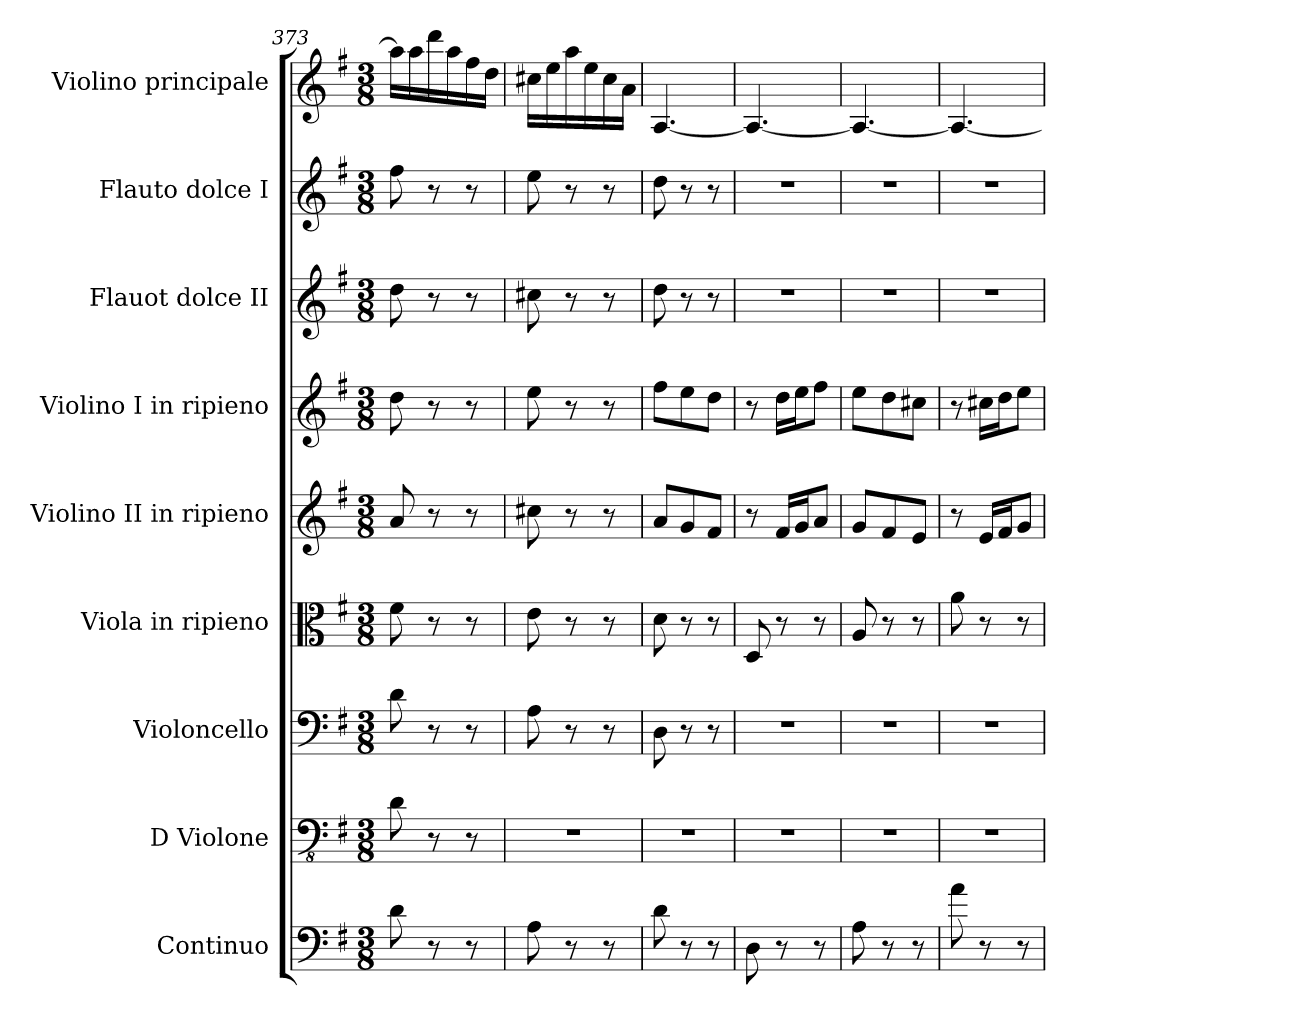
**kern	**kern	**kern	**kern	**kern	**kern	**kern	**kern	**kern
*part9	*part8	*part7	*part6	*part5	*part4	*part3	*part2	*part1
*staff9	*staff8	*staff7	*staff6	*staff5	*staff4	*staff3	*staff2	*staff1
*I"Continuo	*I"D Violone	*I"Violoncello	*I"Viola in ripieno	*I"Violino II in ripieno	*I"Violino I in ripieno	*I"Flauot dolce II	*I"Flauto dolce I	*I"Violino principale
*I'Cont.	*I'D Vne.	*I'Vc.	*I'Vla.	*I'Vln. II	*I'Vln. I	*I'Fl. II	*I'Fl. I	*I'Vln. p.
*clefF4	*clefFv4	*clefF4	*clefC3	*clefG2	*clefG2	*clefG2	*clefG2	*clefG2
*	*ITrd7c12	*	*	*	*	*	*	*
*k[f#]	*k[f#]	*k[f#]	*k[f#]	*k[f#]	*k[f#]	*k[f#]	*k[f#]	*k[f#]
*M3/8	*M3/8	*M3/8	*M3/8	*M3/8	*M3/8	*M3/8	*M3/8	*M3/8
=373	=373	=373	=373	=373	=373	=373	=373	=373
8d\	8DD\	8d\	8f#\	8a/	8dd\	8dd\	8ff#\	16aa\LL]
.	.	.	.	.	.	.	.	16aa\
8r	8r	8r	8r	8r	8r	8r	8r	16ddd\
.	.	.	.	.	.	.	.	16aa\
8r	8r	8r	8r	8r	8r	8r	8r	16ff#\
.	.	.	.	.	.	.	.	16dd\JJ
!!LO:PB:g=z
=374	=374	=374	=374	=374	=374	=374	=374	=374
8A\	4.r	8A\	8e\	8cc#X\	8ee\	8cc#X\	8ee\	16cc#X\LL
.	.	.	.	.	.	.	.	16ee\
8r	.	8r	8r	8r	8r	8r	8r	16aa\
.	.	.	.	.	.	.	.	16ee\
8r	.	8r	8r	8r	8r	8r	8r	16cc#\
.	.	.	.	.	.	.	.	16a\JJ
=375	=375	=375	=375	=375	=375	=375	=375	=375
8d\	4.r	8D\	8d\	8a/L	8ff#\L	8dd\	8dd\	[4.A/
8r	.	8r	8r	8g/	8ee\	8r	8r	.
8r	.	8r	8r	8f#/J	8dd\J	8r	8r	.
=376	=376	=376	=376	=376	=376	=376	=376	=376
8D\	4.r	4.r	8D/	8r	8r	4.r	4.r	4.A/_
8r	.	.	8r	16f#/LL	16dd\LL	.	.	.
.	.	.	.	16g/J	16ee\J	.	.	.
8r	.	.	8r	8a/J	8ff#\J	.	.	.
=377	=377	=377	=377	=377	=377	=377	=377	=377
8A\	4.r	4.r	8A/	8g/L	8ee\L	4.r	4.r	4.A/_
8r	.	.	8r	8f#/	8dd\	.	.	.
8r	.	.	8r	8e/J	8cc#X\J	.	.	.
=378	=378	=378	=378	=378	=378	=378	=378	=378
8a\	4.r	4.r	8a\	8r	8r	4.r	4.r	4.A/_
8r	.	.	8r	16e/LL	16cc#X\LL	.	.	.
.	.	.	.	16f#/J	16dd\J	.	.	.
8r	.	.	8r	8g/J	8ee\J	.	.	.
=	=	=	=	=	=	=	=	=
*-	*-	*-	*-	*-	*-	*-	*-	*-
